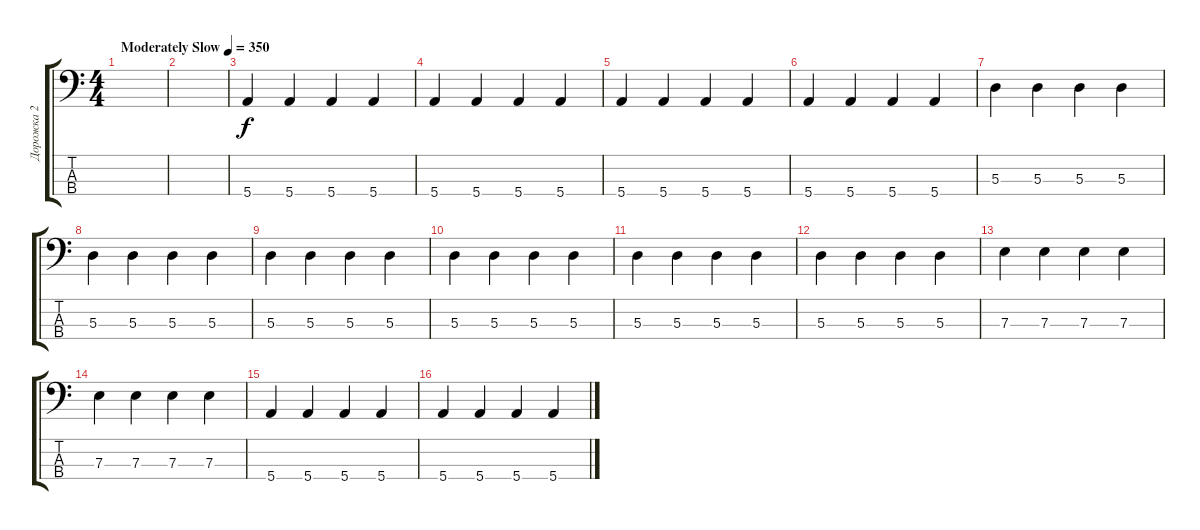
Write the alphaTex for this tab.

\track ("Дорожка 2" "Дорожка 2") {instrument electricbasspick}
\staff {score tabs}
\tuning (G2 D2 A1 E1) {hide}
\ts (4 4)
\tempo (350 "Moderately Slow")
\clef f4
\ks c
|
|
5.4.4 5.4.4 5.4.4 5.4.4 |
5.4.4 5.4.4 5.4.4 5.4.4 |
5.4.4 5.4.4 5.4.4 5.4.4 |
5.4.4 5.4.4 5.4.4 5.4.4 |
5.3.4 5.3.4 5.3.4 5.3.4 |
5.3.4 5.3.4 5.3.4 5.3.4 |
5.3.4 5.3.4 5.3.4 5.3.4 |
5.3.4 5.3.4 5.3.4 5.3.4 |
5.3.4 5.3.4 5.3.4 5.3.4 |
5.3.4 5.3.4 5.3.4 5.3.4 |
7.3.4 7.3.4 7.3.4 7.3.4 |
7.3.4 7.3.4 7.3.4 7.3.4 |
5.4.4 5.4.4 5.4.4 5.4.4 |
5.4.4 5.4.4 5.4.4 5.4.4
